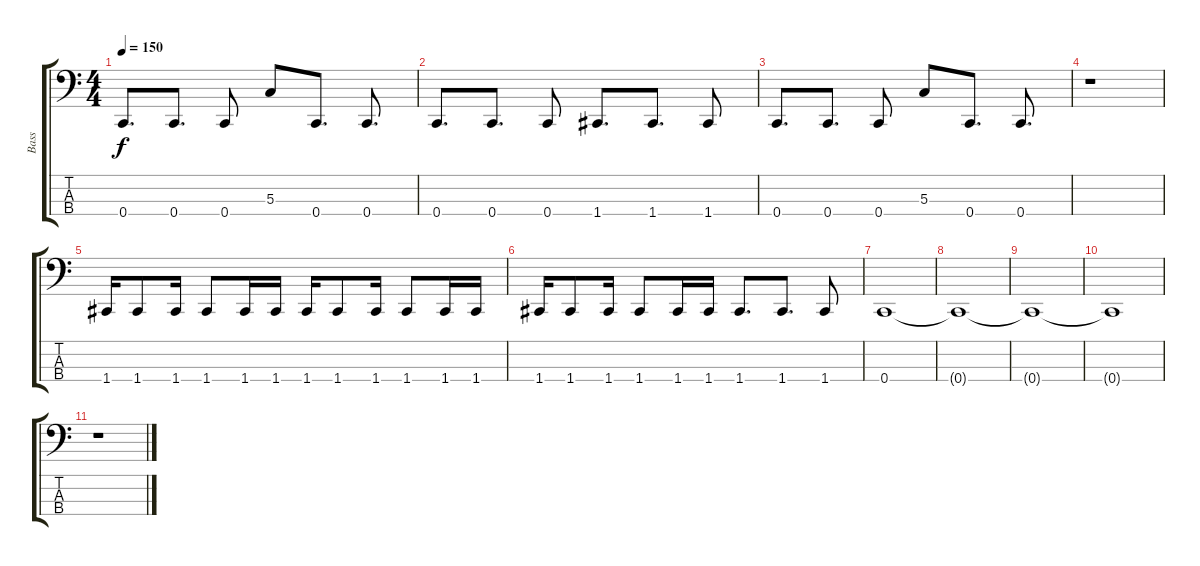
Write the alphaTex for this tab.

\track ("Bass" "Bass") {instrument electricbasspick}
\staff {score tabs}
\tuning (F2 C2 G1 C1) {hide}
\ts (4 4)
\tempo 150
\clef f4
\ks c
0.4.8{d dy f} 0.4.8{d} 0.4.8 5.3.8 0.4.8{d} 0.4.8{d} |
0.4.8{d} 0.4.8{d} 0.4.8 1.4.8{d} 1.4.8{d} 1.4.8 |
0.4.8{d} 0.4.8{d} 0.4.8 5.3.8 0.4.8{d} 0.4.8{d} |
r.1 |
1.4.16 1.4.8 1.4.16 1.4.8 1.4.16 1.4.16 1.4.16 1.4.8 1.4.16 1.4.8 1.4.16 1.4.16 |
1.4.16 1.4.8 1.4.16 1.4.8 1.4.16 1.4.16 1.4.8{d} 1.4.8{d} 1.4.8 |
0.4.1{volume 0} |
0.4{t}.1 |
0.4{t}.1 |
0.4{t}.1 |
r.1
